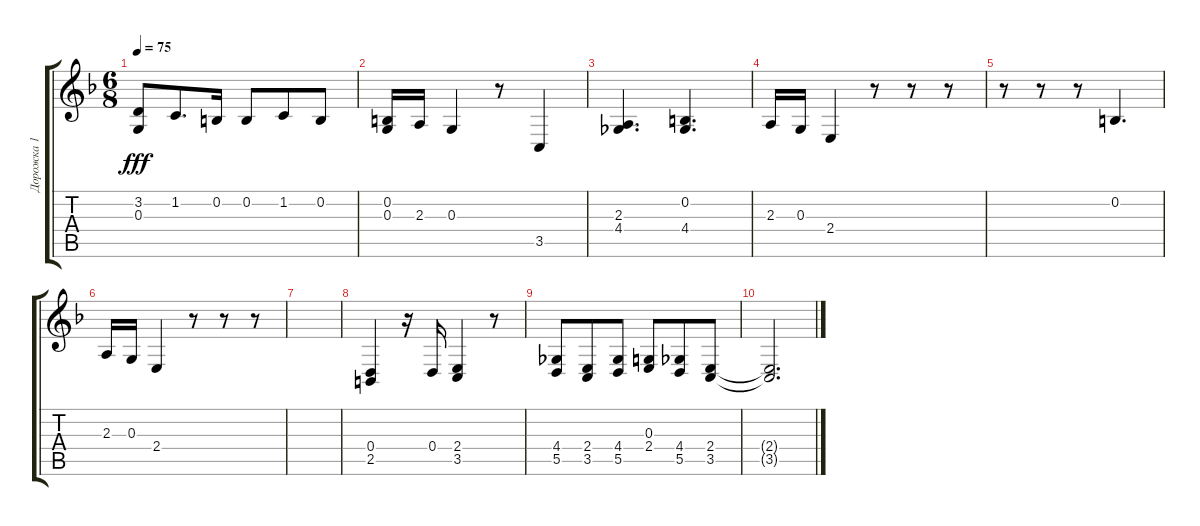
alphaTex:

\track ("Дорожка 1" "Дорожка 1") {instrument oboe}
\staff {score tabs}
\tuning (E4 B3 G3 D3 A2 E2) {hide}
\ts (6 8)
\tempo 75
\clef g2
\ks dminor
(3.2 0.3).8{dy fff} 1.2.8{d} 0.2.16 0.2.8 1.2.8 0.2.8 |
(0.2 0.3).16 2.3.16 0.3.4 r.8 3.5.4 |
(2.3 4.4).4{d} (0.2 4.4).4{d} |
2.3.16 0.3.16 2.4.4 r.8 r.8 r.8 |
r.8 r.8 r.8 0.2.4{d} |
2.3.16 0.3.16 2.4.4 r.8 r.8 r.8 |
|
(0.4 2.5).4 r.16 0.4.16 (2.4 3.5).4 r.8 |
(4.4 5.5).8 (2.4 3.5).8 (4.4 5.5).8 (0.3 2.4).8 (4.4 5.5).8 (2.4 3.5).8 |
(2.4{t} 3.5{t}).2{d}
